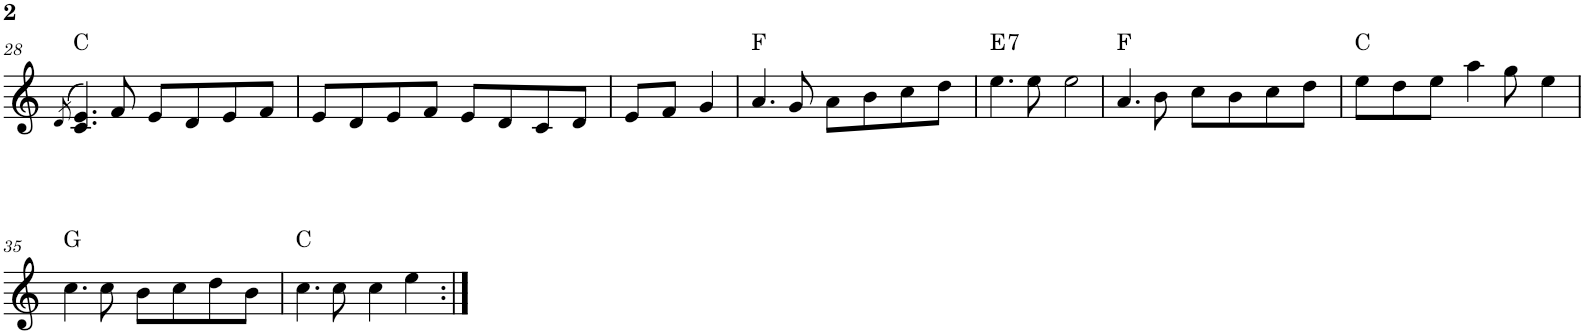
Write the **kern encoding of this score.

**kern	**harte
*part1	*part1
*staff1	*
*I"Mandolin	*
!!LO:PB:g=z
*clefG2	*
*k[]	*
*M2/2	*
*met(c|)	*
=28	=28
(>8qd/	.
4.c/ 4.e/)	C:maj
8f/	.
8e/L	.
8d/	.
8e/	.
8f/J	.
=29	=29
8e/L	.
8d/	.
8e/	.
8f/J	.
8e/L	.
8d/	.
8c/	.
8d/J	.
=30	=30
8e/L	.
8f/J	.
4g/	.
=31	=31
4.a/	F:maj
8g/	.
8a\L	.
8b\	.
8cc\	.
8dd\J	.
=32	=32
!	!LO:H:kt=7
4.ee\	E:7
8ee\	.
2ee\	.
=33	=33
4.a/	F:maj
8b\	.
8cc\L	.
8b\	.
8cc\	.
8dd\J	.
=34	=34
8ee\L	C:maj
8dd\	.
8ee\J	.
4aa\	.
8gg\	.
4ee\	.
!!LO:LB:g=z
=35	=35
4.cc\	G:maj
8cc\	.
8b\L	.
8cc\	.
8dd\	.
8b\J	.
=36	=36
4.cc\	C:maj
8cc\	.
4cc\	.
4ee\	.
=:|!	=:|!
*-	*-
